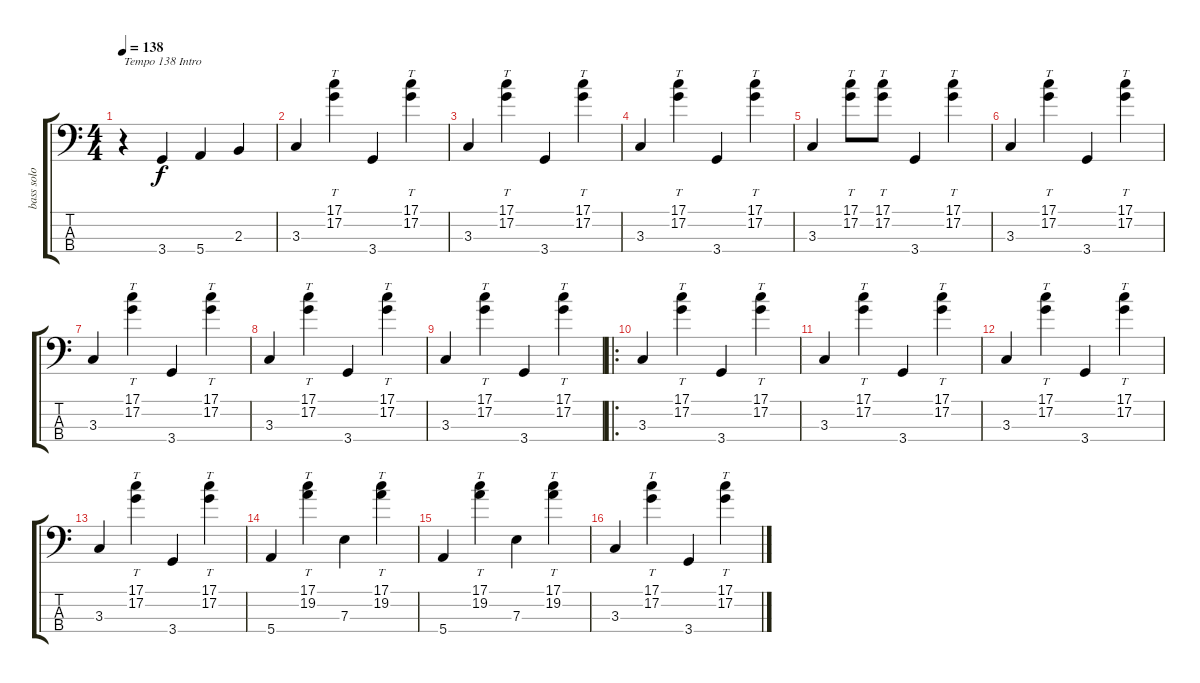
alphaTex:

\track ("bass solo" "bass solo") {instrument electricbassfinger}
\staff {score tabs}
\tuning (G2 D2 A1 E1) {hide}
\ts (4 4)
\tempo 138
\clef f4
\ks c
r.4{txt "Tempo 138 Intro" dy f instrument electricbassfinger} 3.4.4 5.4.4 2.3.4 |
3.3.4 (17.1 17.2).4{tt} 3.4.4 (17.1 17.2).4{tt} |
3.3.4 (17.1 17.2).4{tt} 3.4.4 (17.1 17.2).4{tt} |
3.3.4 (17.1 17.2).4{tt} 3.4.4 (17.1 17.2).4{tt} |
3.3.4 (17.1 17.2).8{tt} (17.1 17.2).8{tt} 3.4.4 (17.1 17.2).4{tt} |
3.3.4 (17.1 17.2).4{tt} 3.4.4 (17.1 17.2).4{tt} |
3.3.4 (17.1 17.2).4{tt} 3.4.4 (17.1 17.2).4{tt} |
3.3.4 (17.1 17.2).4{tt} 3.4.4 (17.1 17.2).4{tt} |
3.3.4 (17.1 17.2).4{tt} 3.4.4 (17.1 17.2).4{tt} |
\ro
3.3.4 (17.1 17.2).4{tt} 3.4.4 (17.1 17.2).4{tt} |
3.3.4 (17.1 17.2).4{tt} 3.4.4 (17.1 17.2).4{tt} |
3.3.4 (17.1 17.2).4{tt} 3.4.4 (17.1 17.2).4{tt} |
3.3.4 (17.1 17.2).4{tt} 3.4.4 (17.1 17.2).4{tt} |
5.4.4 (17.1 19.2).4{tt} 7.3.4 (17.1 19.2).4{tt} |
5.4.4 (17.1 19.2).4{tt} 7.3.4 (17.1 19.2).4{tt} |
3.3.4 (17.1 17.2).4{tt} 3.4.4 (17.1 17.2).4{tt}
